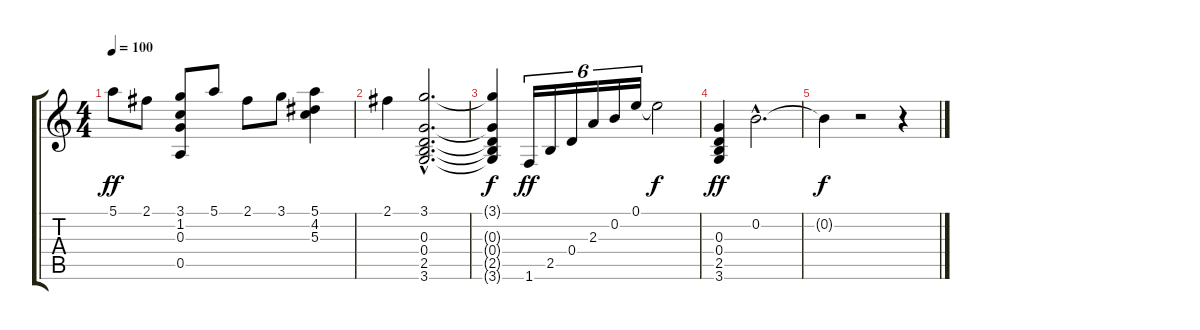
\track "" {instrument acousticguitarnylon}
\staff {score tabs}
\tuning (E4 B3 G3 D3 A2 E2) {hide}
\ts (4 4)
\tempo 100
\clef g2
\ks c
5.1.8{dy ff} 2.1.8 (3.1 1.2 0.3 0.5).8 5.1.8 2.1.8 3.1.8 (5.1 4.2 5.3).4 |
2.1.4 (3.1{hac} 0.3{hac} 0.4{hac} 2.5{hac} 3.6{hac}).2{d} |
(3.1{t} 0.3{t} 0.4{t} 2.5{t} 3.6{t}).4{dy f} 1.6.16{tu (6 4) dy ff} 2.5.16{tu (6 4)} 0.4.16{tu (6 4)} 2.3.16{tu (6 4)} 0.2.16{tu (6 4)} 0.1.16{tu (6 4)} 0.1{t}.2{dy f} |
(0.3 0.4 2.5 3.6).4{dy ff} 0.2{hac}.2{d} |
0.2{t}.4{dy f} r.2 r.4
